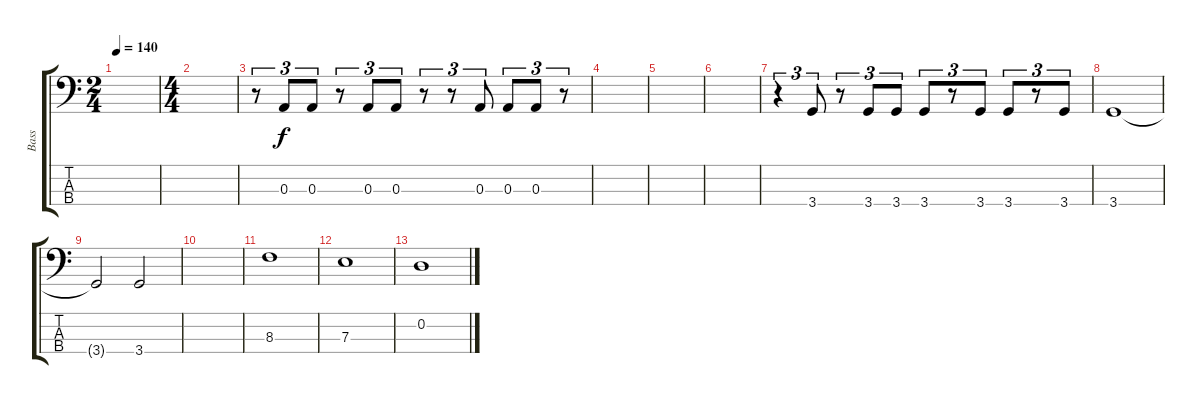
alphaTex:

\track ("Bass" "Bass") {instrument electricbassfinger}
\staff {score tabs}
\tuning (G2 D2 A1 E1) {hide}
\ts (2 4)
\tempo 140
\clef f4
\ks c
|
\ts (4 4)
|
r.8{tu (3 2) instrument slapbass1} 0.3.8{tu (3 2)} 0.3.8{tu (3 2)} r.8{tu (3 2)} 0.3.8{tu (3 2)} 0.3.8{tu (3 2)} r.8{tu (3 2)} r.8{tu (3 2)} 0.3.8{tu (3 2)} 0.3.8{tu (3 2)} 0.3.8{tu (3 2)} r.8{tu (3 2)} |
|
|
|
r.4{tu (3 2)} 3.4.8{tu (3 2)} r.8{tu (3 2)} 3.4.8{tu (3 2)} 3.4.8{tu (3 2)} 3.4.8{tu (3 2)} r.8{tu (3 2)} 3.4.8{tu (3 2)} 3.4.8{tu (3 2)} r.8{tu (3 2)} 3.4.8{tu (3 2)} |
3.4.1 |
3.4{t}.2 3.4.2 |
|
8.3.1 |
7.3.1 |
0.2.1{instrument electricbassfinger}
